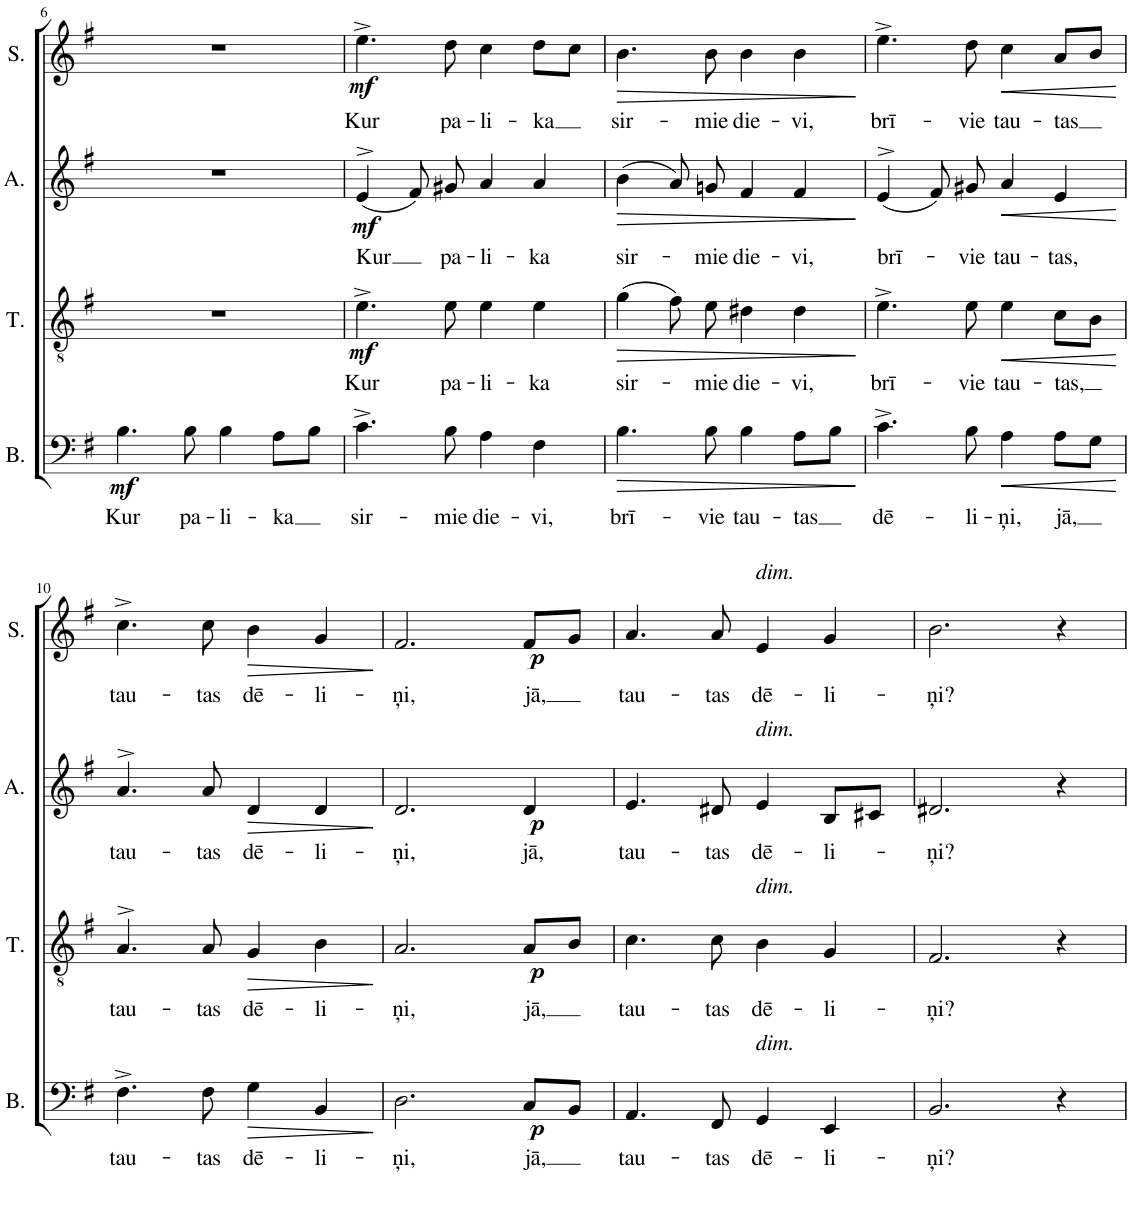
**kern	**text	**dynam	**kern	**text	**dynam	**kern	**text	**dynam	**kern	**text	**dynam
*part4	*part4	*part4	*part3	*part3	*part3	*part2	*part2	*part2	*part1	*part1	*part1
*staff4	*staff4	*staff4	*staff3	*staff3	*staff3	*staff2	*staff2	*staff2	*staff1	*staff1	*staff1
*I"Bass	*	*	*I"Tenor	*	*	*I"Alto	*	*	*I"Soprano	*	*
*I'B.	*	*	*I'T.	*	*	*I'A.	*	*	*I'S.	*	*
!!LO:PB:g=z
*clefF4	*	*	*clefGv2	*	*	*clefG2	*	*	*clefG2	*	*
*k[f#]	*	*	*k[f#]	*	*	*k[f#]	*	*	*k[f#]	*	*
*M4/4	*	*	*M4/4	*	*	*M4/4	*	*	*M4/4	*	*
=6	=6	=6	=6	=6	=6	=6	=6	=6	=6	=6	=6
!	!LO:LY:b	!LO:DY:b	!	!	!	!	!	!	!	!	!
4.B\	Kur	mf	1r	.	.	1r	.	.	1r	.	.
!	!LO:LY:b	!	!	!	!	!	!	!	!	!	!
8B\	pa-	.	.	.	.	.	.	.	.	.	.
!	!LO:LY:b	!	!	!	!	!	!	!	!	!	!
4B\	-li-	.	.	.	.	.	.	.	.	.	.
!	!LO:LY:b	!	!	!	!	!	!	!	!	!	!
8A\L	-ka	.	.	.	.	.	.	.	.	.	.
8B\J	.	.	.	.	.	.	.	.	.	.	.
=7	=7	=7	=7	=7	=7	=7	=7	=7	=7	=7	=7
!	!LO:LY:b	!	!	!LO:LY:b	!LO:DY:b	!	!LO:LY:b	!LO:DY:b	!	!LO:LY:b	!LO:DY:b
4.c^\	sir-	.	4.e^\	Kur	mf	(4e^>/	Kur	mf	4.ee^\	Kur	mf
.	.	.	.	.	.	8f#/)	.	.	.	.	.
!	!LO:LY:b	!	!	!LO:LY:b	!	!	!LO:LY:b	!	!	!LO:LY:b	!
8B\	-mie	.	8e\	pa-	.	8g#X/	pa-	.	8dd\	pa-	.
!	!LO:LY:b	!	!	!LO:LY:b	!	!	!LO:LY:b	!	!	!LO:LY:b	!
4A\	die-	.	4e\	-li-	.	4a/	-li-	.	4cc\	-li-	.
!	!LO:LY:b	!	!	!LO:LY:b	!	!	!LO:LY:b	!	!	!LO:LY:b	!
4F#\	-vi,	.	4e\	-ka	.	4a/	-ka	.	8dd\L	-ka	.
.	.	.	.	.	.	.	.	.	8cc\J	.	.
=8	=8	=8	=8	=8	=8	=8	=8	=8	=8	=8	=8
!	!LO:LY:b	!LO:HP:b	!	!LO:LY:b	!LO:HP:b	!	!LO:LY:b	!LO:HP:b	!	!LO:LY:b	!LO:HP:b
4.B\	brī-	>	(4g\	sir-	>	(4b\	sir-	>	4.b\	sir-	>
.	.	.	8f#\)	.	.	8a/)	.	.	.	.	.
!	!LO:LY:b	!	!	!LO:LY:b	!	!	!LO:LY:b	!	!	!LO:LY:b	!
8B\	-vie	.	8e\	-mie	.	8gn/	-mie	.	8b\	-mie	.
!	!LO:LY:b	!	!	!LO:LY:b	!	!	!LO:LY:b	!	!	!LO:LY:b	!
4B\	tau-	.	4d#X\	die-	.	4f#/	die-	.	4b\	die-	.
!	!LO:LY:b	!	!	!LO:LY:b	!	!	!LO:LY:b	!	!	!LO:LY:b	!
8A\L	-tas	.	4d#\	-vi,	.	4f#/	-vi,	.	4b\	-vi,	.
8B\J	.	.	.	.	.	.	.	.	.	.	.
.	.	]	.	.	]	.	.	]	.	.	]
=9	=9	=9	=9	=9	=9	=9	=9	=9	=9	=9	=9
!	!LO:LY:b	!	!	!LO:LY:b	!	!	!LO:LY:b	!	!	!LO:LY:b	!
4.c^\	dē-	.	4.e^\	brī-	.	(4e^>/	brī-	.	4.ee^\	brī-	.
.	.	.	.	.	.	8f#/)	.	.	.	.	.
!	!LO:LY:b	!	!	!LO:LY:b	!	!	!LO:LY:b	!	!	!LO:LY:b	!
8B\	-li-	.	8e\	-vie	.	8g#X/	-vie	.	8dd\	-vie	.
!	!LO:LY:b	!LO:HP:b	!	!LO:LY:b	!LO:HP:b	!	!LO:LY:b	!LO:HP:b	!	!LO:LY:b	!LO:HP:b
4A\	-ņi,	<	4e\	tau-	<	4a/	tau-	<	4cc\	tau-	<
!	!LO:LY:b	!	!	!LO:LY:b	!	!	!LO:LY:b	!	!	!LO:LY:b	!
8A\L	jā,	.	8c\L	-tas,	.	4e/	-tas,	.	8a/L	-tas	.
8G\J	.	.	8B\J	.	.	.	.	.	8b/J	.	.
.	.	[	.	.	[	.	.	[	.	.	[
!!LO:LB:g=z
=10	=10	=10	=10	=10	=10	=10	=10	=10	=10	=10	=10
!	!LO:LY:b	!	!	!LO:LY:b	!	!	!LO:LY:b	!	!	!LO:LY:b	!
4.F#^\	tau-	.	4.A^>/	tau-	.	4.a^>/	tau-	.	4.cc^\	tau-	.
!	!LO:LY:b	!	!	!LO:LY:b	!	!	!LO:LY:b	!	!	!LO:LY:b	!
8F#\	-tas	.	8A/	-tas	.	8a/	-tas	.	8cc\	-tas	.
!	!LO:LY:b	!LO:HP:b	!	!LO:LY:b	!LO:HP:b	!	!LO:LY:b	!LO:HP:b	!	!LO:LY:b	!LO:HP:b
4G\	dē-	>	4G/	dē-	>	4d/	dē-	>	4b\	dē-	>
!	!LO:LY:b	!	!	!LO:LY:b	!	!	!LO:LY:b	!	!	!LO:LY:b	!
4BB/	-li-	.	4B\	-li-	.	4d/	-li-	.	4g/	-li-	.
.	.	]	.	.	]	.	.	]	.	.	]
=11	=11	=11	=11	=11	=11	=11	=11	=11	=11	=11	=11
!	!LO:LY:b	!	!	!LO:LY:b	!	!	!LO:LY:b	!	!	!LO:LY:b	!
2.D\	-ņi,	.	2.A/	-ņi,	.	2.d/	-ņi,	.	2.f#/	-ņi,	.
!	!LO:LY:b	!LO:DY:b	!	!LO:LY:b	!LO:DY:b	!	!LO:LY:b	!LO:DY:b	!	!LO:LY:b	!LO:DY:b
8C/L	jā,	p	8A/L	jā,	p	4d/	jā,	p	8f#/L	jā,	p
8BB/J	.	.	8B/J	.	.	.	.	.	8g/J	.	.
=12	=12	=12	=12	=12	=12	=12	=12	=12	=12	=12	=12
!	!LO:LY:b	!	!	!LO:LY:b	!	!	!LO:LY:b	!	!	!LO:LY:b	!
4.AA/	tau-	.	4.c\	tau-	.	4.e/	tau-	.	4.a/	tau-	.
!	!LO:LY:b	!	!	!LO:LY:b	!	!	!LO:LY:b	!	!	!LO:LY:b	!
8FF#/	-tas	.	8c\	-tas	.	8d#X/	-tas	.	8a/	-tas	.
!	!	!	!	!	!	!	!	!	!LO:TX:a:i:t=dim.	!	!
!	!	!	!	!	!	!LO:TX:a:i:t=dim.	!	!	!	!	!
!	!	!	!LO:TX:a:i:t=dim.	!	!	!	!	!	!	!	!
!LO:TX:a:i:t=dim.	!	!	!	!	!	!	!	!	!	!	!
!	!LO:LY:b	!	!	!LO:LY:b	!	!	!LO:LY:b	!	!	!LO:LY:b	!
4GG/	dē-	.	4B\	dē-	.	4e/	dē-	.	4e/	dē-	.
!	!LO:LY:b	!	!	!LO:LY:b	!	!	!LO:LY:b	!	!	!LO:LY:b	!
4EE/	-li-	.	4G/	-li-	.	8B/L	-li-	.	4g/	-li-	.
.	.	.	.	.	.	8c#X/J	.	.	.	.	.
=13	=13	=13	=13	=13	=13	=13	=13	=13	=13	=13	=13
!	!LO:LY:b	!	!	!LO:LY:b	!	!	!LO:LY:b	!	!	!LO:LY:b	!
2.BB/	-ņi?	.	2.F#/	-ņi?	.	2.d#X/	-ņi?	.	2.b\	-ņi?	.
4r	.	.	4r	.	.	4r	.	.	4r	.	.
=	=	=	=	=	=	=	=	=	=	=	=
*-	*-	*-	*-	*-	*-	*-	*-	*-	*-	*-	*-
